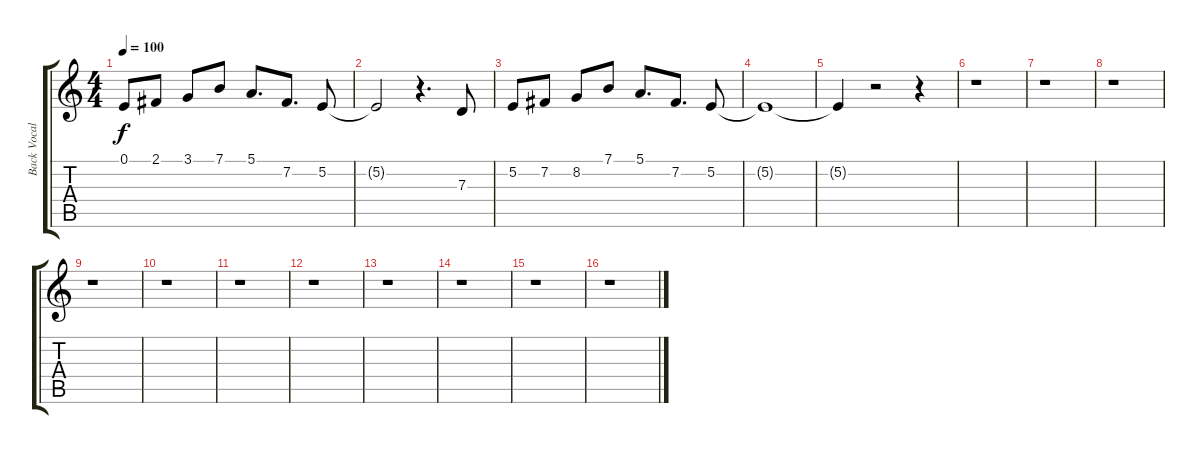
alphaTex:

\track ("Back Vocals" "Back Vocal") {instrument acousticgrandpiano}
\staff {score tabs}
\tuning (E4 B3 G3 D3 A2 E2) {hide}
\ts (4 4)
\tempo 100
\clef g2
\ks c
0.1.8{dy f} 2.1.8 3.1.8 7.1.8 5.1.8{d} 7.2.8{d} 5.2.8 |
5.2{t}.2 r.4{d} 7.3.8 |
5.2.8 7.2.8 8.2.8 7.1.8 5.1.8{d} 7.2.8{d} 5.2.8 |
5.2{t}.1 |
5.2{t}.4 r.2 r.4 |
r.1 |
r.1 |
r.1 |
r.1 |
r.1 |
r.1 |
r.1 |
r.1 |
r.1 |
r.1 |
r.1
